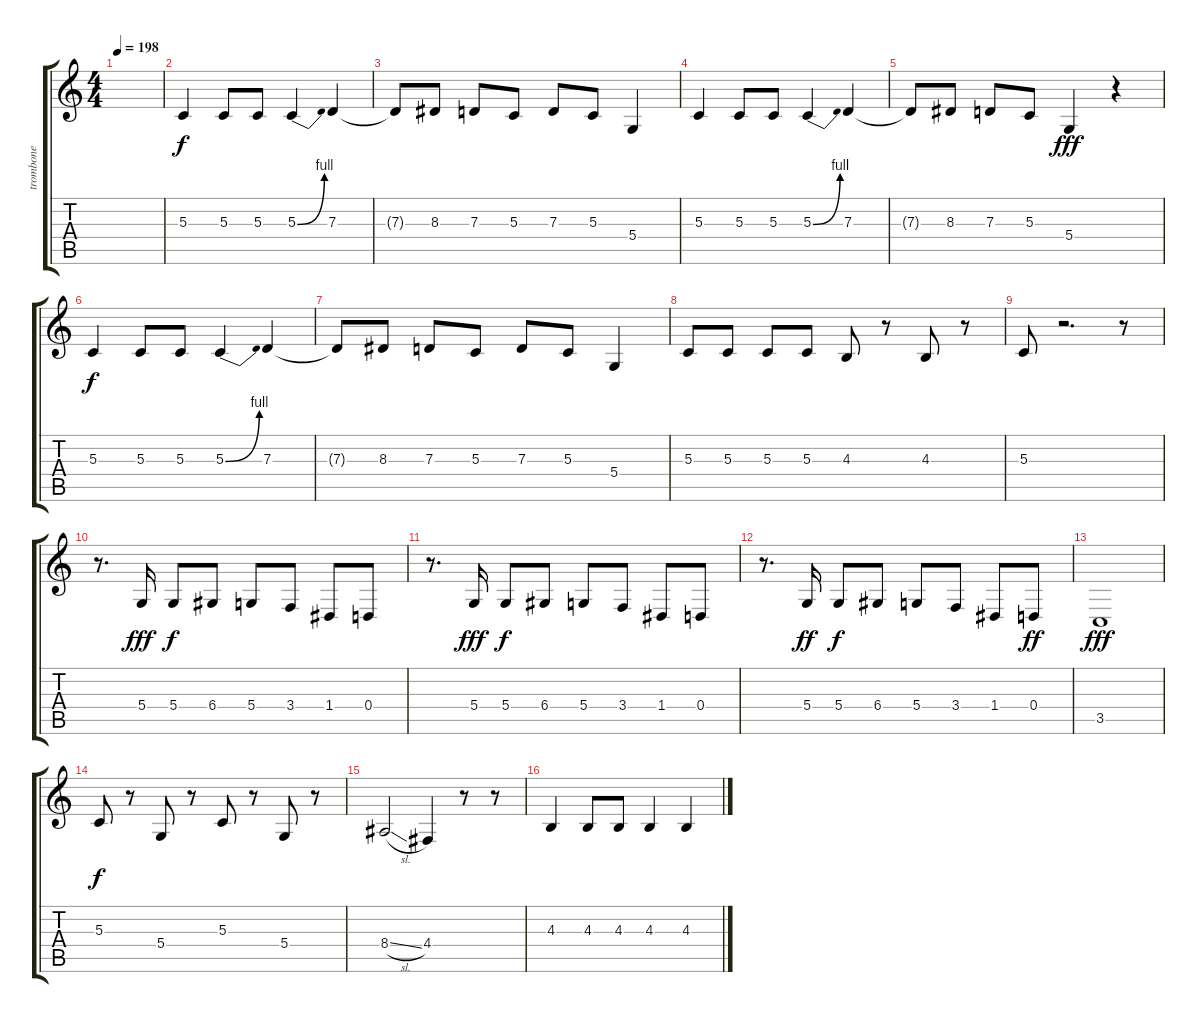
\track ("trombone" "trombone") {instrument trombone}
\staff {score tabs}
\tuning (E4 B3 G3 D3 A2 E2) {hide}
\ts (4 4)
\tempo 198
\clef g2
\ks c
|
5.3.4 5.3.8 5.3.8 5.3{be (bend 0 0 60 4)}.4 7.3.4 |
7.3{t}.8 8.3.8 7.3.8 5.3.8 7.3.8 5.3.8 5.4.4 |
5.3.4 5.3.8 5.3.8 5.3{be (bend 0 0 60 4)}.4 7.3.4 |
7.3{t}.8 8.3.8 7.3.8 5.3.8 5.4.4{dy fff} r.4 |
5.3.4{dy f} 5.3.8 5.3.8 5.3{be (bend 0 0 60 4)}.4 7.3.4 |
7.3{t}.8 8.3.8 7.3.8 5.3.8 7.3.8 5.3.8 5.4.4 |
5.3.8 5.3.8 5.3.8 5.3.8 4.3.8 r.8 4.3.8 r.8 |
5.3.8 r.2{d} r.8 |
r.8{d} 5.4.16{dy fff} 5.4.8{dy f} 6.4.8 5.4.8 3.4.8 1.4.8 0.4.8 |
r.8{d} 5.4.16{dy fff} 5.4.8{dy f} 6.4.8 5.4.8 3.4.8 1.4.8 0.4.8 |
r.8{d} 5.4.16{dy ff} 5.4.8{dy f} 6.4.8 5.4.8 3.4.8 1.4.8 0.4.8{dy ff} |
3.5.1{dy fff} |
5.3.8{dy f} r.8 5.4.8 r.8 5.3.8 r.8 5.4.8 r.8 |
8.4{sl}.2 4.4.4 r.8 r.8 |
4.3.4 4.3.8 4.3.8 4.3.4 4.3.4
